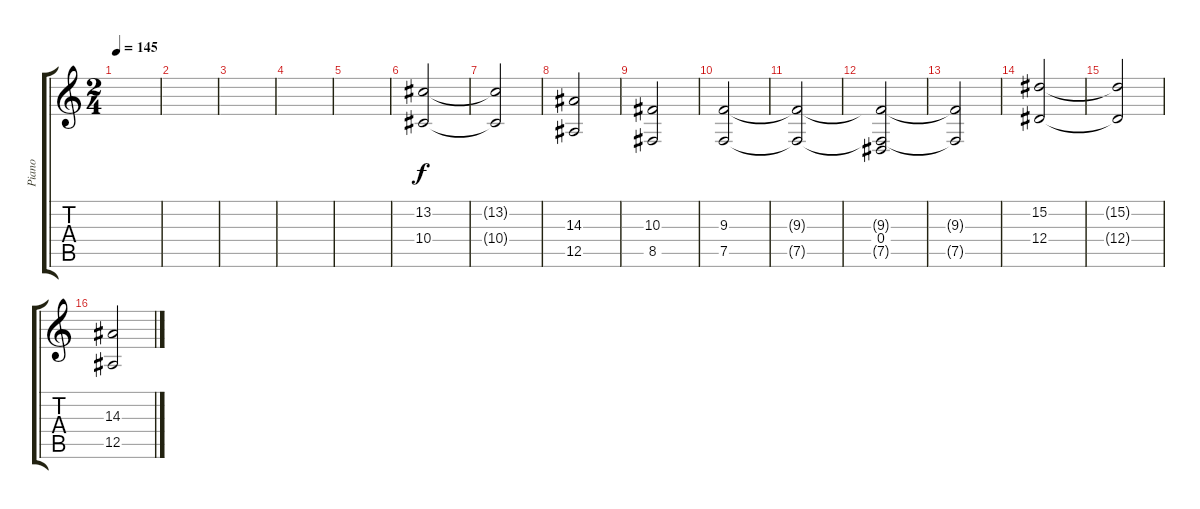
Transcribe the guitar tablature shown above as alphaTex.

\track ("Piano" "Piano") {instrument electricgrandpiano}
\staff {score tabs}
\tuning (F4 C4 Ab3 Eb3 Bb2 Eb2) {hide}
\ts (2 4)
\tempo 145
\clef g2
\ks c
|
|
|
|
|
(13.2 10.4).2 |
(13.2{t} 10.4{t}).2 |
(14.3 12.5).2 |
(10.3 8.5).2 |
(9.3 7.5).2 |
(9.3{t} 7.5{t}).2 |
(9.3{t} 0.4 7.5{t}).2 |
(9.3{t} 7.5{t}).2 |
(15.2 12.4).2 |
(15.2{t} 12.4{t}).2 |
(14.3 12.5).2
